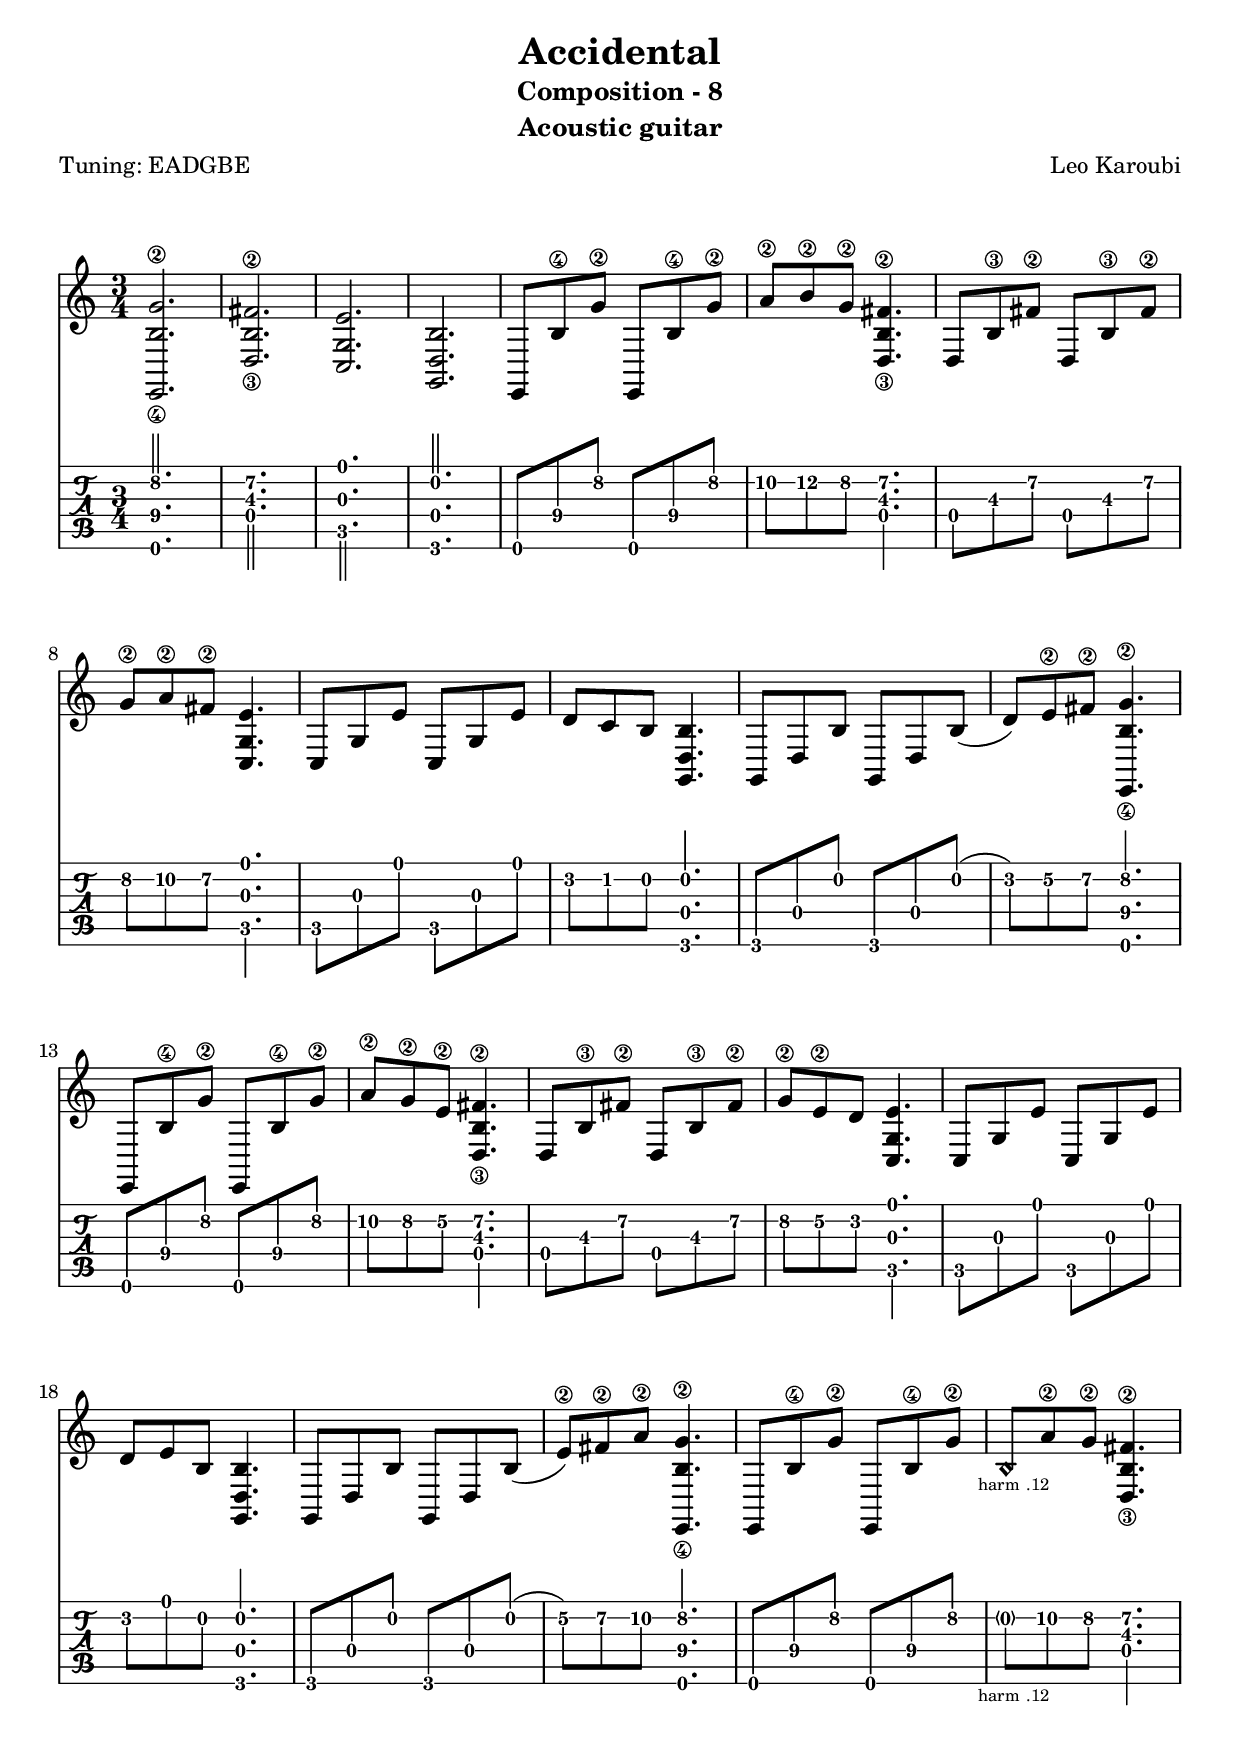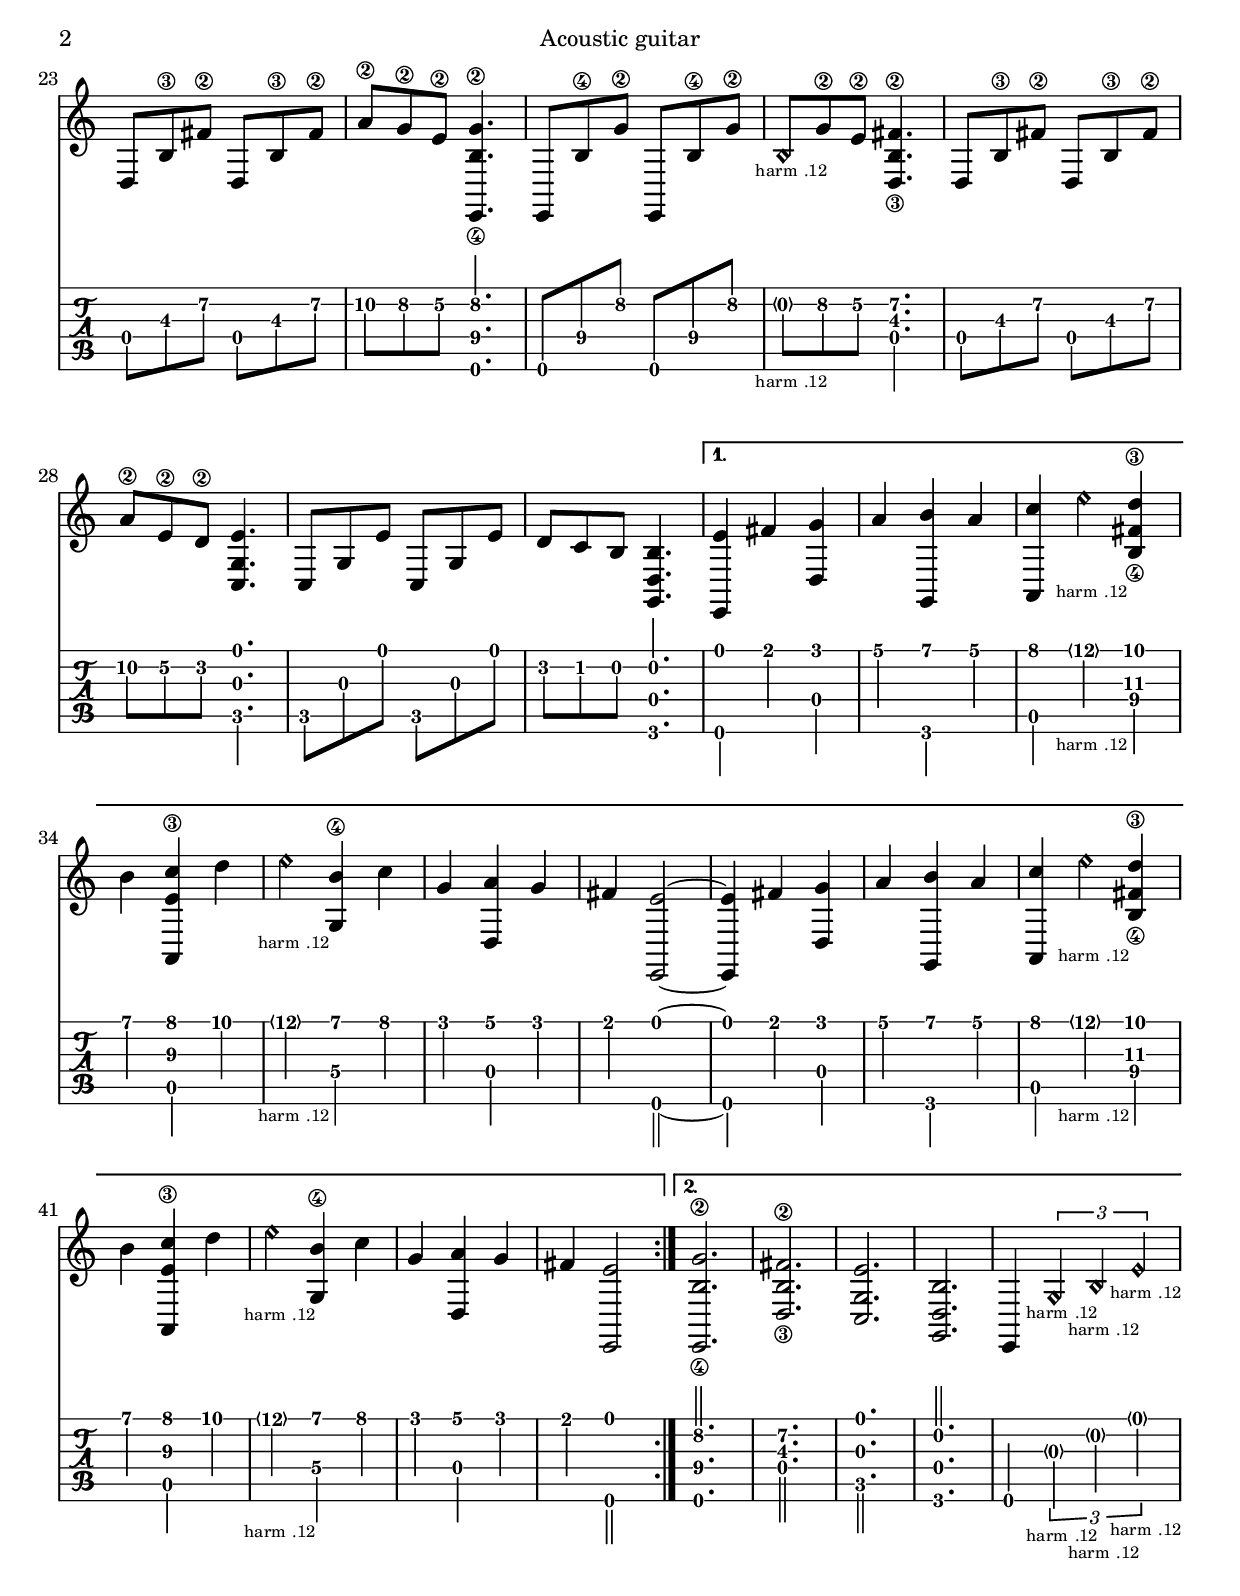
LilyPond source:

\version "2.22.1"
\include "english.ly"
\header {
  title = "Accidental"
  subtitle = "Composition - 8"
  instrument = "Acoustic guitar"
  meter = "Tuning: EADGBE"
  arranger = "Leo Karoubi"
  % composer = "Leo Karoubi"
}

\layout { 
  indent = 0.0\cm 
  #(layout-set-staff-size 21)
  \context {
    \Score
    \override Glissando.thickness = #3
    \override Glissando.style = #'trill
    \override SpacingSpanner.common-shortest-duration = #(ly:make-moment 1/16)
  }
}

\markup { 
  \vspace #1
}

timeSign = 3/4
harmTwelveMarkup = \harmonic -\markup { \center-align \abs-fontsize #8 { harm .12 }}
harmSevenMarkup = \harmonic -\markup { \center-align \abs-fontsize #8 { harm .7 }}

rallentendo = -\markup { \abs-fontsize #10 { rallentendo }}

intro = {
    <e, b\4 g'\2>2. |
    <d b\3 f-sharp'\2>2. |
    <c g e'>2. |
    <g, d b>2. |
}

chorus = {
    e,8[ b\4 g'\2] e,8[ b\4 g'\2] |
    a'8\2[ b'\2 g'\2] <d b\3 f-sharp'\2>4. |
    d8[ b\3 f-sharp'\2] d8[ b\3 f-sharp'\2] |
    g'8\2[ a'\2 f-sharp'\2] <c g e'>4.|
    c8[ g e'] c8[ g e'] |
    d'[ c' b] <g, d b>4. |

    g,8[ d b] g,8[ d b(] |
    d'8)[ e'\2 f-sharp'\2] <e, b\4 g'\2>4. |
    
    e,8[ b\4 g'\2] e,8[ b\4 g'\2] |
    a'8\2[ g'\2 e'\2] <d b\3 f-sharp'\2>4. |
    d8[ b\3 f-sharp'\2] d8[ b\3 f-sharp'\2] |
    g'8\2[ e'\2 d'] <c g e'>4.|
    c8[ g e'] c8[ g e'] |
    d'[ e' b] <g, d b>4. |

    g,8[ d b] g,8[ d b(] |
    e'8\2)[ f-sharp'\2 a'\2] <e, b\4 g'\2>4. |

    e,8[ b\4 g'\2] e,8[ b\4 g'\2] |
    b\harmTwelveMarkup[ a'8\2 g'\2] <d b\3 f-sharp'\2>4. |
    d8[ b\3 f-sharp'\2] d8[ b\3 f-sharp'\2] |
    a'8\2[ g'\2 e'\2] <e, b\4 g'\2>4. |
    e,8[ b\4 g'\2] e,8[ b\4 g'\2] |
    b\harmTwelveMarkup[ g'\2 e'\2] <d b\3 f-sharp'\2>4. |
    d8[ b\3 f-sharp'\2] d8[ b\3 f-sharp'\2] |
    a'8\2[ e'\2 d'\2] <c g e'>4.|
    c8[ g e'] c8[ g e'] |
    d'[ c' b] <g, d b>4. |
}

bridge = {
    <e, e'>4 f-sharp'4 <d g'>4 |
    a'4 <g, b'>4 a'4 |
    <a, c''>4 e''4\harmTwelveMarkup <b\4 f-sharp'\3 d''>4 |
    b'4 <a, e'\3 c''>4 d''4 |
    e''4\harmTwelveMarkup <g\4 b'>4 c''4 |
    g'4 <d a'>4 g'4 |
    f-sharp'4 <e, e'>2~ |

    <e, e'>4 f-sharp'4 <d g'>4 |
    a'4 <g, b'>4 a'4 |
    <a, c''>4 e''4\harmTwelveMarkup <b\4 f-sharp'\3 d''>4 |
    b'4 <a, e'\3 c''>4 d''4 |
    e''4\harmTwelveMarkup <g\4 b'>4 c''4 |
    g'4 <d a'>4 g'4 |
    f-sharp'4 <e, e'>2 |
}

outro = {
    \intro
    e,4 \tuplet 3/2 { g4\harmTwelveMarkup b4\harmTwelveMarkup e'4\harmTwelveMarkup } |
}

full_part = {
    \repeat volta 2 {
      \intro
      \chorus
    }
    \alternative {
      { \bridge }
      { \outro  }
    }
}

\score {
    <<
    \new Staff {
        \clef "G"
        \time \timeSign
        \full_part
    }
    \new TabStaff {
        \set TabStaff.minimumFret = #0
        \time \timeSign
        \tabFullNotation
        \full_part
    }
    >>
}
